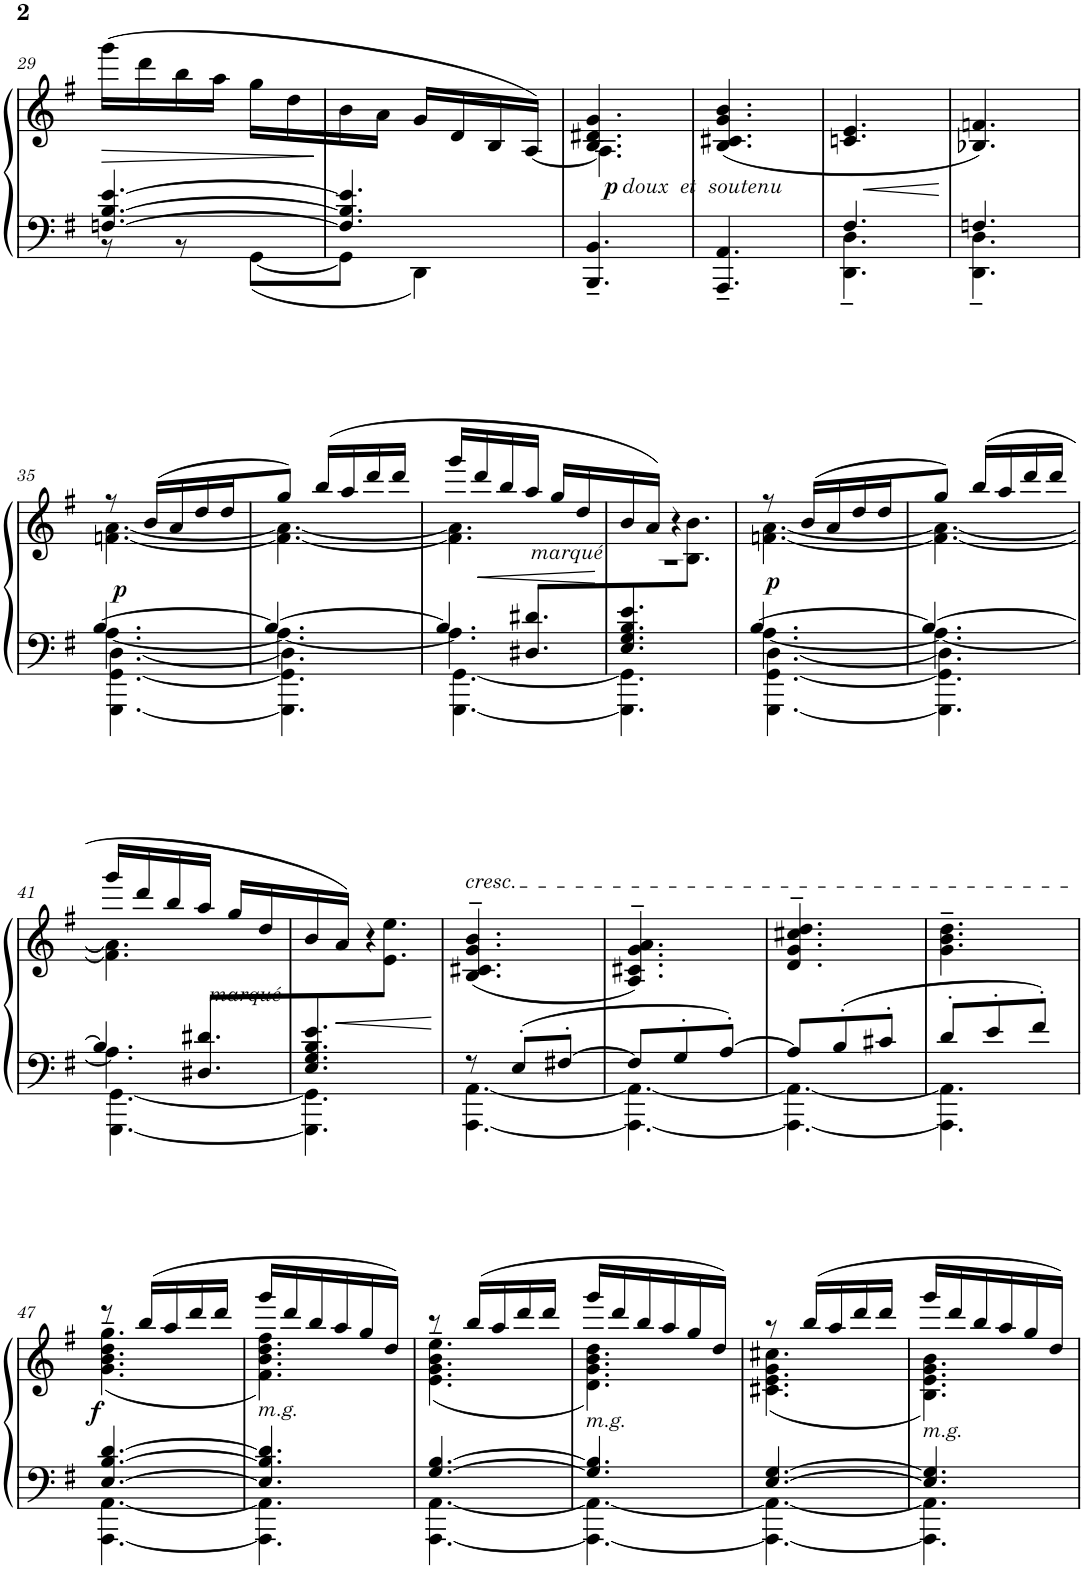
**kern	**kern	**dynam
*part1	*part1	*part1
*staff2	*staff1	*staff1/2
*I"Piano	*	*
*I'Pno.	*	*
!!LO:PB:g=z
*clefF4	*clefG2	*
*k[f#]	*k[f#]	*
*M3/8	*M3/8	*
=29	=29	=29
*^	*	*
!	!	!	!LO:HP:b
[4.Fn/ [4.B/ [4.e/	8r	(16ggg\LL	>
.	.	16ddd\	.
.	8r	16bb\	.
.	.	16aa\JJ	.
.	[8GG\L	16gg\LL	.
.	.	16dd\	.
=30	=30	=30	=30
4.F/] 4.B/] 4.e/]	8GG\J]	16b\	.
.	.	16a\JJ	.
.	4DD\	16g/LL	.
.	.	16d/	.
.	.	16B/	.
.	.	[<16A/JJ)	.
*v	*v	*	*
=31	=31	=31
*	*^	*
!	!LO:TX:b:i:t=doux  et  soutenu	!	!
!	!	!	!LO:DY:b
4.BBB/~ 4.BB/~	4.B/ 4.d#X/ 4.g/	4.A\]	p
*	*v	*v	*
=32	=32	=32
4.AAA/~ 4.AA/~	(4.B/ 4.c#X/ 4.g/ 4.b/	.
=33	=33	=33
*^	*	*
!	!	!	!LO:HP:b
4.F#/	4.DD\~ 4.D\~	4.cn/ 4.e/	<
*v	*v	*	*
.	.	]
=34	=34	=34
*^	*	*
4.Fn/	4.DD\~ 4.D\~	4.B-X/ 4.fn/)	.
!!LO:LB:g=z
=35	=35	=35	=35
*	*^	*^	*
!	!	!	!	!	!LO:DY:b
[4.B/	[4.GGG\ [4.GG\ [4.D\	[4.A\	8r	[4.fn\ [4.a\	p
.	.	.	(16b/LL	.	.
.	.	.	16a/	.	.
.	.	.	16dd/	.	.
.	.	.	16dd/J	.	.
=36	=36	=36	=36	=36	=36
*	*	*^	*	*	*
4.B/_	4.GGG\] 4.GG\] 4.D\]	8.ryy	4.A\_	8gg/J)	4.f\_ 4.a\_	.
.	.	.	.	(16bb/LL	.	.
.	.	8.ryy	.	16aa/	.	.
.	.	.	.	16ddd/	.	.
.	.	.	.	16ddd/JJ	.	.
=37	=37	=37	=37	=37	=37	=37
4.B/]	[4.GGG\ [4.GG\	8.ryy	4.A\]	16ggg/LL	4.f\] 4.a\]	.
!	!	!	!	!	!	!LO:HP:b
.	.	.	.	16ddd/	.	<
.	.	.	.	16bb/	.	.
.	.	8.D#X/ 8.d#X/L	.	16aa/JJ	.	.
!	!	!	!	!LO:TX:b:i:t=marqué	!	!
.	.	.	.	16gg/LL	.	.
.	.	.	.	16dd/	.	.
*v	*v	*v	*v	*	*	*
*	*v	*v	*
.	.	[
=38	=38	=38
*^	*^	*
*	*^	*	*	*
4.r	4.GGG\] 4.GG\]	8.E/ 8.G/ 8.B/ 8.e/	16b/	8.ryy	.
.	.	.	16a/JJ)	.	.
.	.	.	4r	.	.
.	.	8.ryy	.	8.B\ 8.b\J	.
=39	=39	=39	=39	=39	=39
!	!	!	!	!	!LO:DY:b
[4.B/	[4.GGG\ [4.GG\ [4.D\	[4.A\	8r	[4.fn\ [4.a\	p
.	.	.	(16b/LL	.	.
.	.	.	16a/	.	.
.	.	.	16dd/	.	.
.	.	.	16dd/J	.	.
=40	=40	=40	=40	=40	=40
*	*	*^	*	*	*
4.B/_	4.GGG\] 4.GG\] 4.D\]	8.ryy	4.A\_	8gg/J)	4.f\_ 4.a\_	.
.	.	.	.	(16bb/LL	.	.
.	.	8.ryy	.	16aa/	.	.
.	.	.	.	16ddd/	.	.
.	.	.	.	16ddd/JJ	.	.
!!LO:LB:g=z	!!
=41	=41	=41	=41	=41	=41	=41
4.B/]	[4.GGG\ [4.GG\	8.ryy	4.A\]	16ggg/LL	4.f\] 4.a\]	.
.	.	.	.	16ddd/	.	.
.	.	.	.	16bb/	.	.
.	.	8.D#X/ 8.d#X/L	.	16aa/JJ	.	.
!	!	!	!	!LO:TX:b:i:t=marqué	!	!
.	.	.	.	16gg/LL	.	.
.	.	.	.	16dd/	.	.
*	*	*v	*v	*	*	*
=42	=42	=42	=42	=42	=42
4.ryy	4.GGG\] 4.GG\]	8.E/ 8.G/ 8.B/ 8.e/	16b/	8.ryy	.
.	.	.	16a/JJ)	.	.
.	.	.	4r	.	.
.	.	8.ryy	.	8.e\ 8.ee\J	.
*v	*v	*v	*	*	*
*	*v	*v	*
.	.	[
=43	=43	=43
*^	*	*
!	!	!LO:TX:a:i:t=cresc.	!
8r	[4.AAA\ [4.AA\	(4.B/~> 4.c#X/~> 4.g/~> 4.b/~>	.
8E'/L	.	.	.
[8F#X'/J	.	.	.
=44	=44	=44	=44
8F#/L]	4.AAA\_ 4.AA\_	4.A/~> 4.c#X/~> 4.g/~> 4.a/~>)	.
8G'/	.	.	.
[8A'/J	.	.	.
=45	=45	=45	=45
8A/L]	4.AAA\_ 4.AA\_	4.d/~> 4.g/~> 4.cc#X/~> 4.dd/~>	.
8B'/	.	.	.
8c#X'/J	.	.	.
=46	=46	=46	=46
8d'/L	4.AAA\] 4.AA\]	4.g\~ 4.b\~ 4.dd\~	.
8e'/	.	.	.
8f#'/J	.	.	.
!!LO:LB:g=z
=47	=47	=47	=47
*	*	*^	*
!	!	!	!	!LO:DY:b
[4.E/ [4.B/ [4.d/	[4.AAA\ [4.AA\	8r	(4.g\~> 4.b\~> 4.dd\~> 4.gg\~>	f
.	.	(16bb/LL	.	.
.	.	16aa/	.	.
.	.	16ddd/	.	.
.	.	16ddd/JJ	.	.
=48	=48	=48	=48	=48
!	!	!LO:TX:b:i:t=m.g.	!	!
4.E/] 4.B/] 4.d/]	4.AAA\] 4.AA\]	16ggg/LL	4.f#\ 4.b\ 4.dd\ 4.ff#\)	.
.	.	16ddd/	.	.
.	.	16bb/	.	.
.	.	16aa/	.	.
.	.	16gg/	.	.
.	.	16dd/JJ)	.	.
=49	=49	=49	=49	=49
[4.G/ [4.B/	[4.AAA\ [4.AA\	8r	(4.e\~> 4.g\~> 4.b\~> 4.ee\~>	.
.	.	(16bb/LL	.	.
.	.	16aa/	.	.
.	.	16ddd/	.	.
.	.	16ddd/JJ	.	.
=50	=50	=50	=50	=50
!	!	!LO:TX:b:i:t=m.g.	!	!
4.G/] 4.B/]	4.AAA\_ 4.AA\_	16ggg/LL	4.d\ 4.g\ 4.b\ 4.dd\)	.
.	.	16ddd/	.	.
.	.	16bb/	.	.
.	.	16aa/	.	.
.	.	16gg/	.	.
.	.	16dd/JJ)	.	.
=51	=51	=51	=51	=51
[4.E/ [4.G/	4.AAA\_ 4.AA\_	8r	(4.c#X\ 4.e\ 4.g\ 4.cc#X\	.
.	.	(16bb/LL	.	.
.	.	16aa/	.	.
.	.	16ddd/	.	.
.	.	16ddd/JJ	.	.
=52	=52	=52	=52	=52
!	!	!LO:TX:b:i:t=m.g.	!	!
4.E/] 4.G/]	4.AAA\] 4.AA\]	16ggg/LL	4.B\ 4.e\ 4.g\ 4.b\)	.
.	.	16ddd/	.	.
.	.	16bb/	.	.
.	.	16aa/	.	.
.	.	16gg/	.	.
.	.	16dd/JJ)	.	.
*v	*v	*	*	*
*	*v	*v	*
=	=	=
*-	*-	*-
